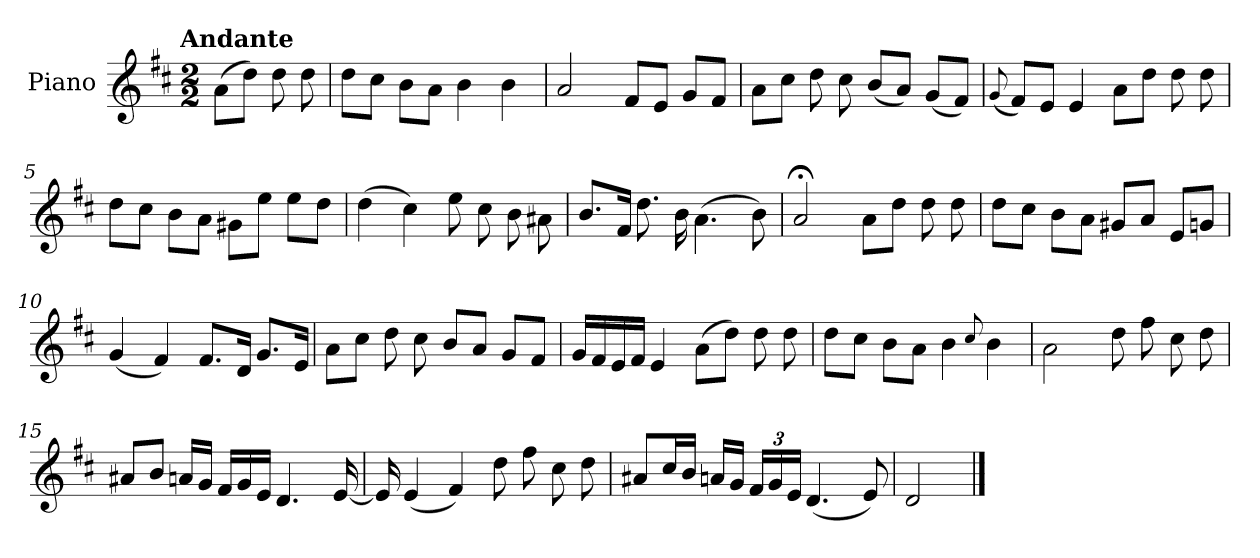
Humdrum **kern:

**kern
*part1
*staff1
*I"Piano
*I'Pno.
*clefG2
*k[f#c#]
!!LO:TX:omd:t=Andante
*M2/2
*MM92
=
(>8a\L
8dd\J)
8dd\
8dd\
=1
8dd\L
8cc#\J
8b\L
8a\J
4b\
4b\
=2
2a/
8f#/L
8e/J
8g/L
8f#/J
!!LO:LB:g=z
=3
8a\L
8cc#\J
8dd\
8cc#\
(<8b/L
8a/J)
(<8g/L
8f#/J)
=4
(<8qqg/
8f#/L)
8e/J
4e/
8a\L
8dd\J
8dd\
8dd\
=5
8dd\L
8cc#\J
8b\L
8a\J
8g#X\L
8ee\J
8ee\L
8dd\J
!!LO:LB:g=z
=6
(>4dd\
4cc#\)
8ee\
8cc#\
8b\
8a#X\
=7
8.b/L
16f#/Jk
8.dd\
16b\
(>4.a\
8b\)
=8
2a;</
8a\L
8dd\J
8dd\
8dd\
!!LO:LB:g=z
=9
8dd\L
8cc#\J
8b\L
8a\J
8g#X/L
8a/J
8e/L
8gn/J
=10
(<4g/
4f#/)
8.f#/L
16d/Jk
8.g/L
16e/Jk
=11
8a\L
8cc#\J
8dd\
8cc#\
8b/L
8a/J
8g/L
8f#/J
!!LO:LB:g=z
=12
16g/LL
16f#/
16e/
16f#/JJ
4e/
(>8a\L
8dd\J)
8dd\
8dd\
=13
8dd\L
8cc#\J
8b\L
8a\J
4b\
8qqcc#/
4b\
=14
2a\
8dd\
8ff#\
8cc#\
8dd\
=15
8a#X/L
8b/J
16an/LL
16g/JJ
16f#/LL
16g/
16e/JJ
4.d/
[16e/
!!LO:LB:g=z
=16
16e/]
(<4e/
4f#/)
8dd\
8ff#\
8cc#\
8dd\
=17
8a#X/L
16cc#/L
16b/JJ
16an/LL
16g/JJ
*Xbrackettup
24f#/LL
24g/
24e/JJ
(<4.d/
8e/)
=18
2d/
==
*-
